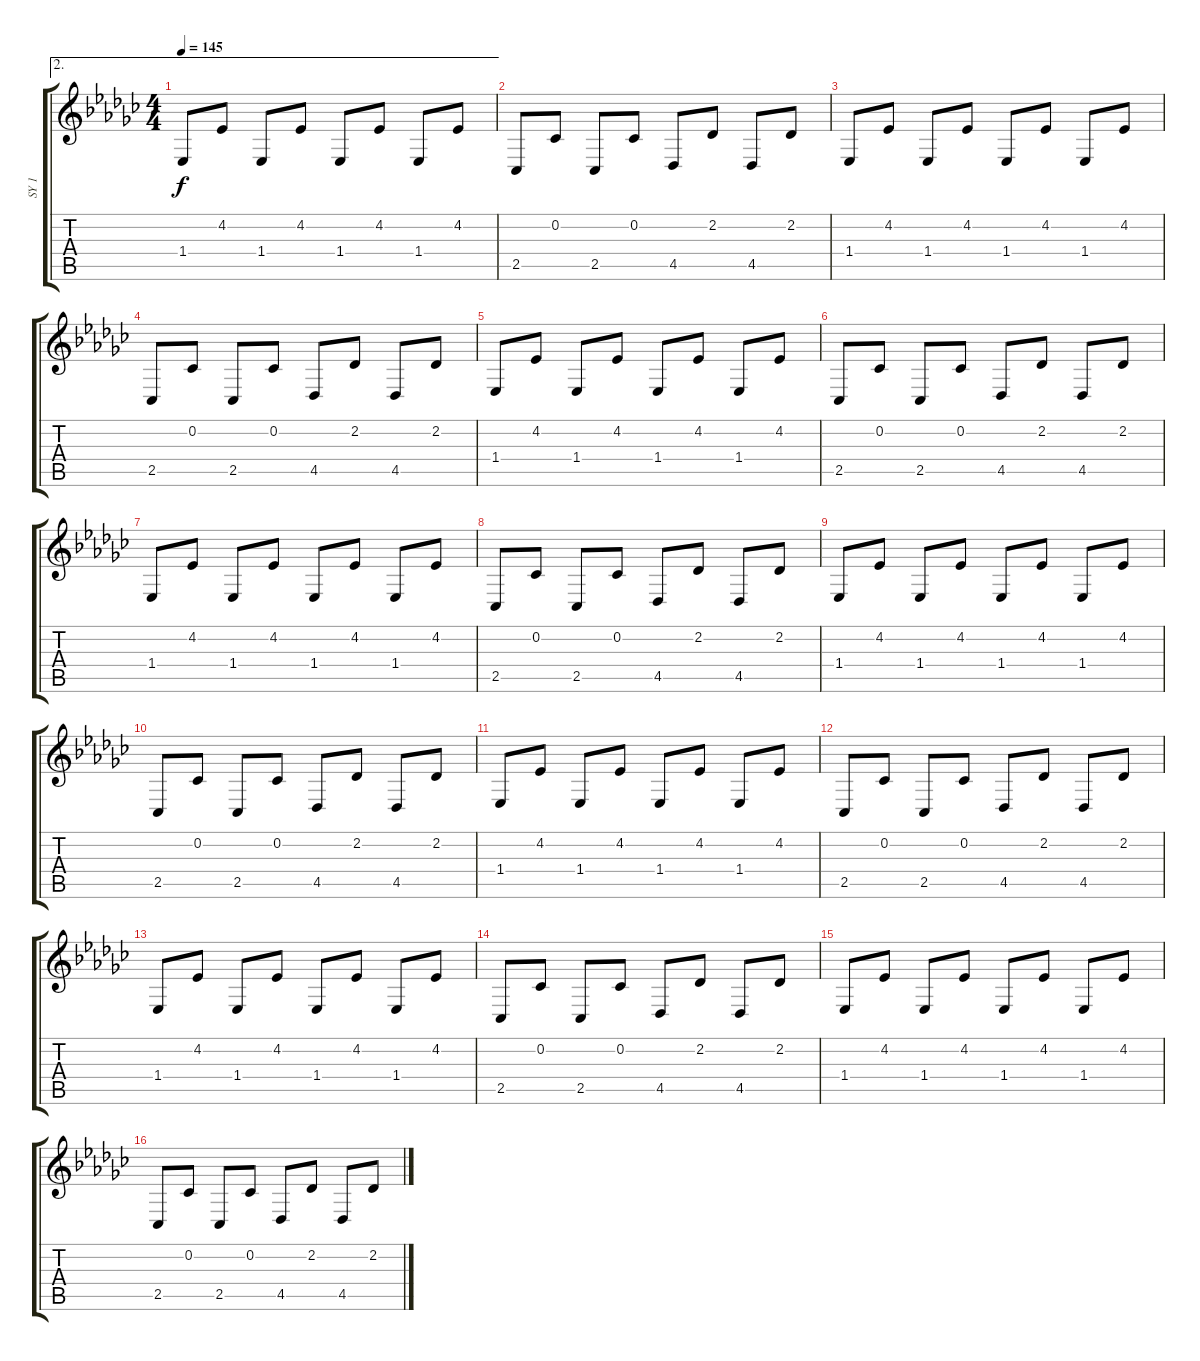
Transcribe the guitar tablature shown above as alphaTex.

\track ("SY 1" "SY 1") {instrument lead8bassandlead}
\staff {score tabs}
\tuning (E4 B3 G3 D3 A2 E2) {hide}
\ae 2
\ts (4 4)
\tempo 145
\clef g2
\ks ebminor
1.4.8{dy f} 4.2.8 1.4.8 4.2.8 1.4.8 4.2.8 1.4.8 4.2.8 |
2.5.8 0.2.8 2.5.8 0.2.8 4.5.8 2.2.8 4.5.8 2.2.8 |
1.4.8 4.2.8 1.4.8 4.2.8 1.4.8 4.2.8 1.4.8 4.2.8 |
2.5.8 0.2.8 2.5.8 0.2.8 4.5.8 2.2.8 4.5.8 2.2.8 |
1.4.8 4.2.8 1.4.8 4.2.8 1.4.8 4.2.8 1.4.8 4.2.8 |
2.5.8 0.2.8 2.5.8 0.2.8 4.5.8 2.2.8 4.5.8 2.2.8 |
1.4.8 4.2.8 1.4.8 4.2.8 1.4.8 4.2.8 1.4.8 4.2.8 |
2.5.8 0.2.8 2.5.8 0.2.8 4.5.8 2.2.8 4.5.8 2.2.8 |
1.4.8 4.2.8 1.4.8 4.2.8 1.4.8 4.2.8 1.4.8 4.2.8 |
2.5.8 0.2.8 2.5.8 0.2.8 4.5.8 2.2.8 4.5.8 2.2.8 |
1.4.8 4.2.8 1.4.8 4.2.8 1.4.8 4.2.8 1.4.8 4.2.8 |
2.5.8 0.2.8 2.5.8 0.2.8 4.5.8 2.2.8 4.5.8 2.2.8 |
1.4.8 4.2.8 1.4.8 4.2.8 1.4.8 4.2.8 1.4.8 4.2.8 |
2.5.8 0.2.8 2.5.8 0.2.8 4.5.8 2.2.8 4.5.8 2.2.8 |
1.4.8 4.2.8 1.4.8 4.2.8 1.4.8 4.2.8 1.4.8 4.2.8 |
2.5.8 0.2.8 2.5.8 0.2.8 4.5.8 2.2.8 4.5.8 2.2.8
